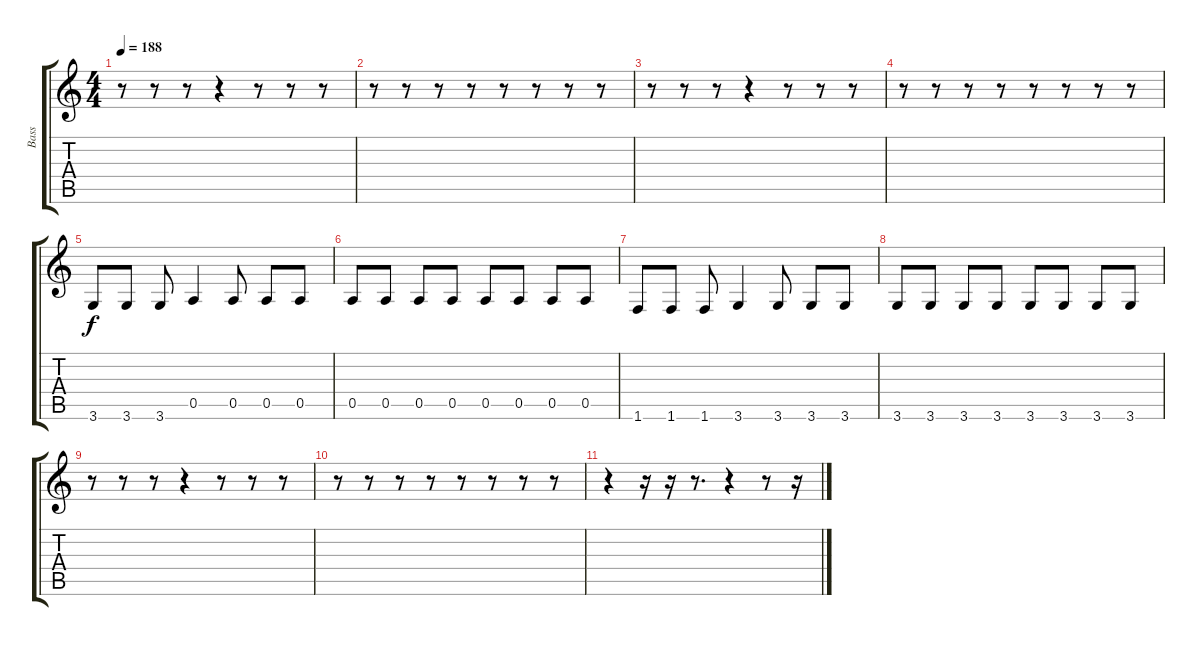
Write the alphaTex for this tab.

\track ("Bass" "Bass") {instrument electricbassfinger}
\staff {score tabs}
\tuning (E4 B3 G3 D3 A2 E2) {hide}
\ts (4 4)
\tempo 188
\clef g2
\ks c
r.8{dy f} r.8 r.8 r.4 r.8 r.8 r.8 |
r.8 r.8 r.8 r.8 r.8 r.8 r.8 r.8 |
r.8 r.8 r.8 r.4 r.8 r.8 r.8 |
r.8 r.8 r.8 r.8 r.8 r.8 r.8 r.8 |
3.6.8 3.6.8 3.6.8 0.5.4 0.5.8 0.5.8 0.5.8 |
0.5.8 0.5.8 0.5.8 0.5.8 0.5.8 0.5.8 0.5.8 0.5.8 |
1.6.8 1.6.8 1.6.8 3.6.4 3.6.8 3.6.8 3.6.8 |
3.6.8 3.6.8 3.6.8 3.6.8 3.6.8 3.6.8 3.6.8 3.6.8 |
r.8 r.8 r.8 r.4 r.8 r.8 r.8 |
r.8 r.8 r.8 r.8 r.8 r.8 r.8 r.8 |
r.4 r.16 r.16 r.8{d} r.4 r.8 r.16
